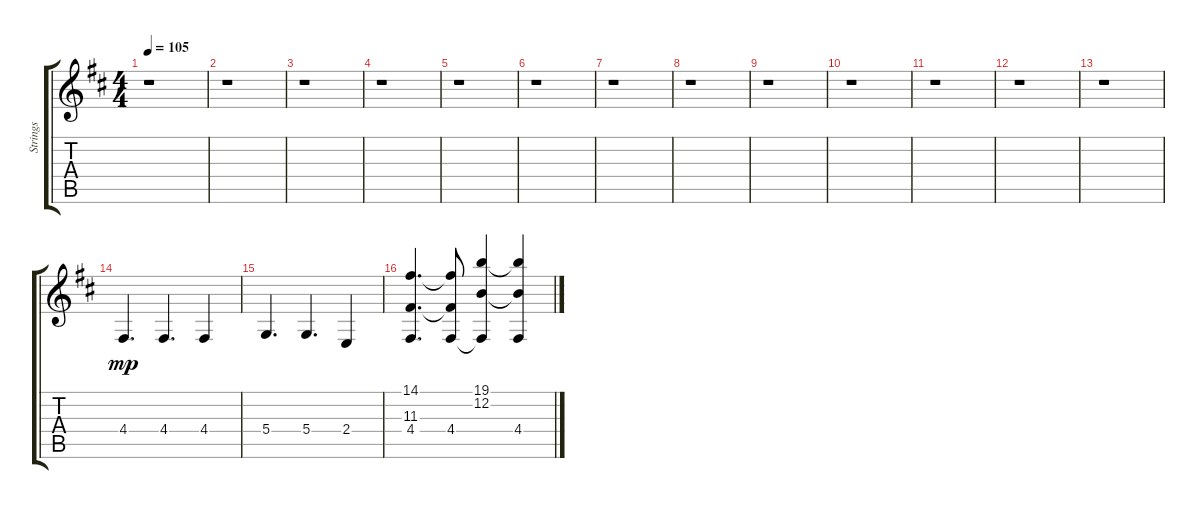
\track ("Strings" "Strings") {instrument stringensemble1}
\staff {score tabs}
\tuning (E4 B3 G3 D3 A2 E2) {hide}
\ts (4 4)
\tempo 105
\clef g2
\ks d
r.1{dy f} |
r.1 |
r.1 |
r.1 |
r.1 |
r.1 |
r.1 |
r.1 |
r.1 |
r.1 |
r.1 |
r.1 |
r.1 |
4.4.4{d dy mp volume 13} 4.4.4{d} 4.4.4 |
5.4.4{d} 5.4.4{d} 2.4.4 |
(14.1 11.3 4.4).4{d} (14.1{t} 11.3{t} 4.4).8 (19.1 12.2 4.4{t}).4 (19.1{t} 12.2{t} 4.4).4
